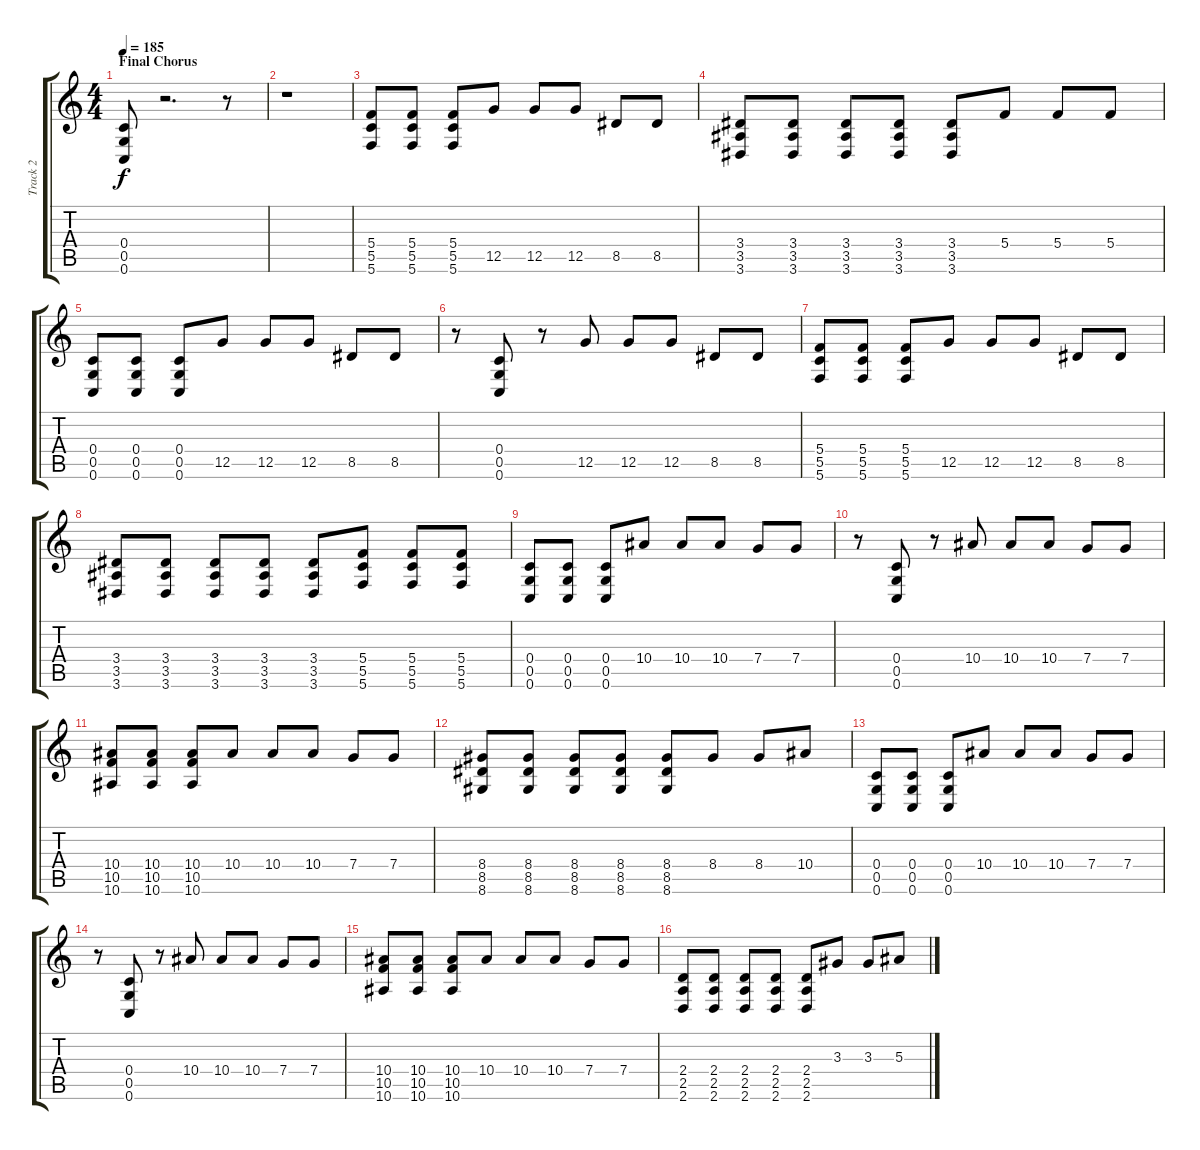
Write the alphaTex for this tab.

\track ("Track 2" "Track 2") {instrument distortionguitar}
\staff {score tabs}
\tuning (D4 A3 F3 C3 G2 C2) {hide}
\ts (4 4)
\section ("" "Final Chorus")
\tempo 185
\clef g2
\ks c
(0.4 0.5 0.6).8{dy f volume 13 balance 5 instrument distortionguitar} r.2{d} r.8 |
r.1 |
(5.4 5.5 5.6).8 (5.4 5.5 5.6).8 (5.4 5.5 5.6).8 12.5.8 12.5.8 12.5.8 8.5.8 8.5.8 |
(3.4 3.5 3.6).8 (3.4 3.5 3.6).8 (3.4 3.5 3.6).8 (3.4 3.5 3.6).8 (3.4 3.5 3.6).8 5.4.8 5.4.8 5.4.8 |
(0.4 0.5 0.6).8 (0.4 0.5 0.6).8 (0.4 0.5 0.6).8 12.5.8 12.5.8 12.5.8 8.5.8 8.5.8 |
r.8 (0.4 0.5 0.6).8 r.8 12.5.8 12.5.8 12.5.8 8.5.8 8.5.8 |
(5.4 5.5 5.6).8 (5.4 5.5 5.6).8 (5.4 5.5 5.6).8 12.5.8 12.5.8 12.5.8 8.5.8 8.5.8 |
(3.4 3.5 3.6).8 (3.4 3.5 3.6).8 (3.4 3.5 3.6).8 (3.4 3.5 3.6).8 (3.4 3.5 3.6).8 (5.4 5.5 5.6).8 (5.4 5.5 5.6).8 (5.4 5.5 5.6).8 |
(0.4 0.5 0.6).8 (0.4 0.5 0.6).8 (0.4 0.5 0.6).8 10.4.8 10.4.8 10.4.8 7.4.8 7.4.8 |
r.8 (0.4 0.5 0.6).8 r.8 10.4.8 10.4.8 10.4.8 7.4.8 7.4.8 |
(10.4 10.5 10.6).8 (10.4 10.5 10.6).8 (10.4 10.5 10.6).8 10.4.8 10.4.8 10.4.8 7.4.8 7.4.8 |
(8.4 8.5 8.6).8 (8.4 8.5 8.6).8 (8.4 8.5 8.6).8 (8.4 8.5 8.6).8 (8.4 8.5 8.6).8 8.4.8 8.4.8 10.4.8 |
(0.4 0.5 0.6).8 (0.4 0.5 0.6).8 (0.4 0.5 0.6).8 10.4.8 10.4.8 10.4.8 7.4.8 7.4.8 |
r.8 (0.4 0.5 0.6).8 r.8 10.4.8 10.4.8 10.4.8 7.4.8 7.4.8 |
(10.4 10.5 10.6).8 (10.4 10.5 10.6).8 (10.4 10.5 10.6).8 10.4.8 10.4.8 10.4.8 7.4.8 7.4.8 |
(2.4 2.5 2.6).8 (2.4 2.5 2.6).8 (2.4 2.5 2.6).8 (2.4 2.5 2.6).8 (2.4 2.5 2.6).8 3.3.8 3.3.8 5.3.8
